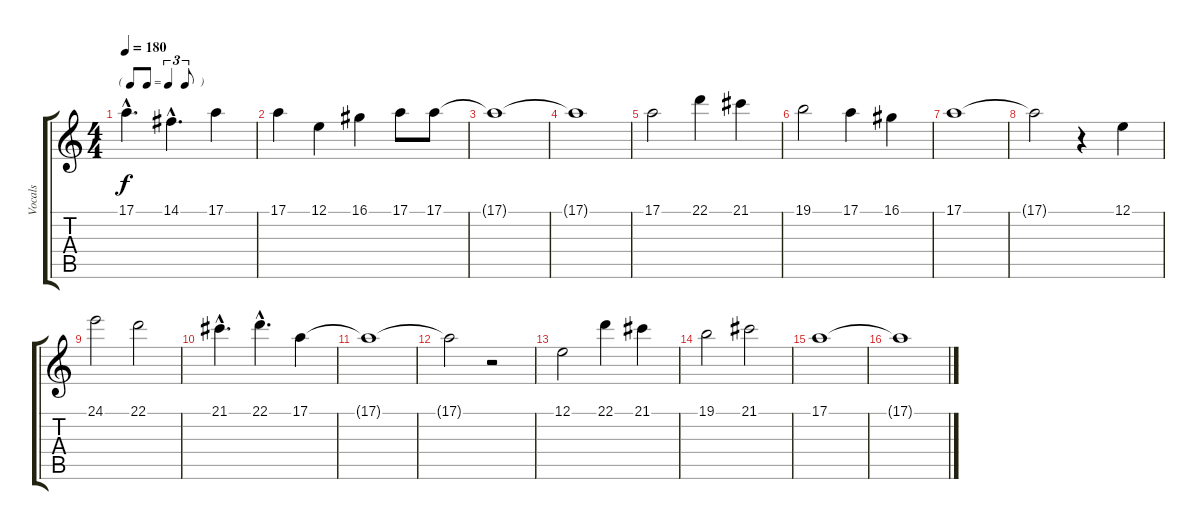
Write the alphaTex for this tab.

\track ("Vocals" "Vocals") {instrument flute}
\staff {score tabs}
\tuning (E4 B3 G3 D3 A2 E2) {hide}
\ts (4 4)
\tf triplet8th
\tempo 180
\clef g2
\ks c
17.1{hac}.4{d dy f} 14.1{hac}.4{d} 17.1.4 |
17.1.4 12.1.4 16.1.4 17.1.8 17.1.8 |
17.1{t}.1 |
17.1{t}.1 |
17.1.2 22.1.4 21.1.4 |
19.1.2 17.1.4 16.1.4 |
17.1.1 |
17.1{t}.2 r.4 12.1.4 |
24.1.2 22.1.2 |
21.1{hac}.4{d} 22.1{hac}.4{d} 17.1.4 |
17.1{t}.1 |
17.1{t}.2 r.2 |
12.1.2 22.1.4 21.1.4 |
19.1.2 21.1.2 |
17.1.1 |
17.1{t}.1
